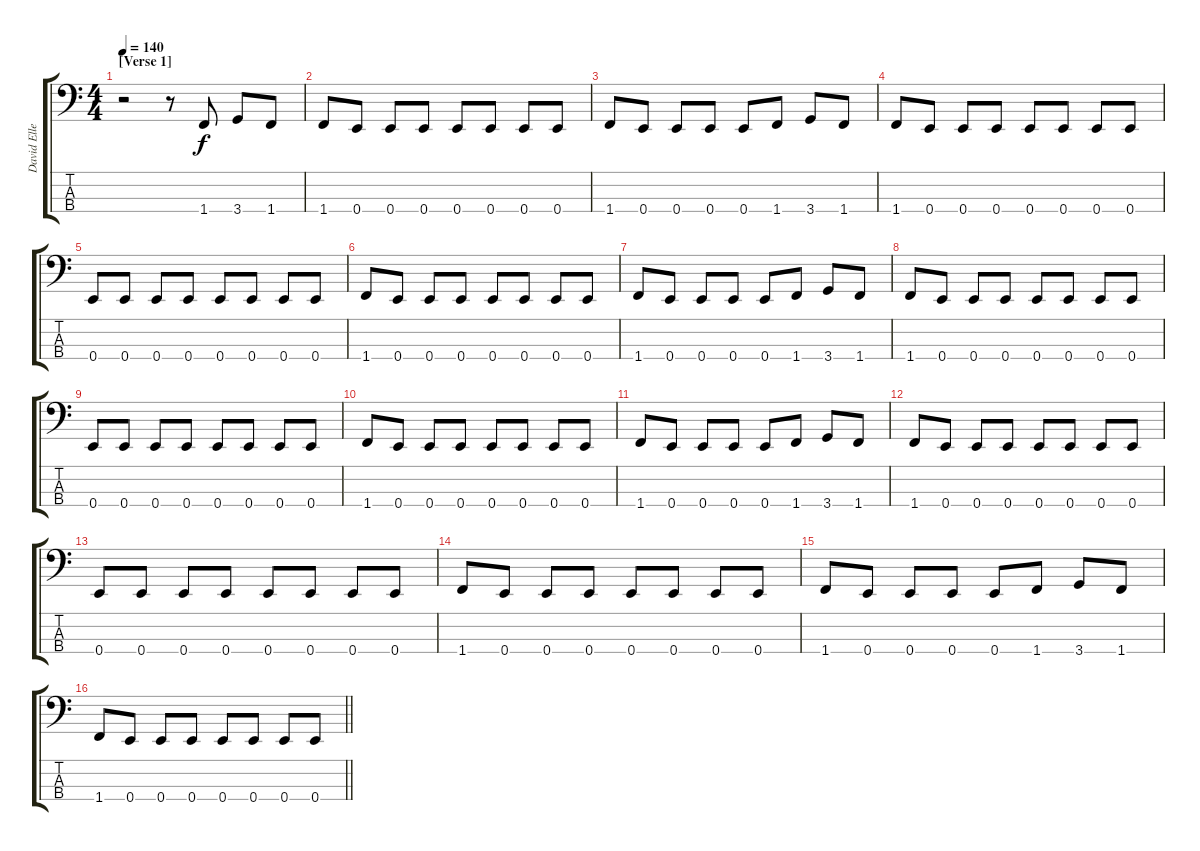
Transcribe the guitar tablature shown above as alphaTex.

\track ("David Ellefson" "David Elle") {instrument electricbasspick}
\staff {score tabs}
\tuning (G2 D2 A1 E1) {hide}
\ts (4 4)
\section ("" "[Verse 1]")
\tempo 140
\clef f4
\ks c
r.2{dy f instrument electricbasspick} r.8 1.4.8 3.4.8 1.4.8 |
1.4.8 0.4.8 0.4.8 0.4.8 0.4.8 0.4.8 0.4.8 0.4.8 |
1.4.8 0.4.8 0.4.8 0.4.8 0.4.8 1.4.8 3.4.8 1.4.8 |
1.4.8 0.4.8 0.4.8 0.4.8 0.4.8 0.4.8 0.4.8 0.4.8 |
0.4.8 0.4.8 0.4.8 0.4.8 0.4.8 0.4.8 0.4.8 0.4.8 |
1.4.8 0.4.8 0.4.8 0.4.8 0.4.8 0.4.8 0.4.8 0.4.8 |
1.4.8 0.4.8 0.4.8 0.4.8 0.4.8 1.4.8 3.4.8 1.4.8 |
1.4.8 0.4.8 0.4.8 0.4.8 0.4.8 0.4.8 0.4.8 0.4.8 |
0.4.8 0.4.8 0.4.8 0.4.8 0.4.8 0.4.8 0.4.8 0.4.8 |
1.4.8 0.4.8 0.4.8 0.4.8 0.4.8 0.4.8 0.4.8 0.4.8 |
1.4.8 0.4.8 0.4.8 0.4.8 0.4.8 1.4.8 3.4.8 1.4.8 |
1.4.8 0.4.8 0.4.8 0.4.8 0.4.8 0.4.8 0.4.8 0.4.8 |
0.4.8 0.4.8 0.4.8 0.4.8 0.4.8 0.4.8 0.4.8 0.4.8 |
1.4.8 0.4.8 0.4.8 0.4.8 0.4.8 0.4.8 0.4.8 0.4.8 |
1.4.8 0.4.8 0.4.8 0.4.8 0.4.8 1.4.8 3.4.8 1.4.8 |
\barLineRight lightlight
1.4.8 0.4.8 0.4.8 0.4.8 0.4.8 0.4.8 0.4.8 0.4.8
